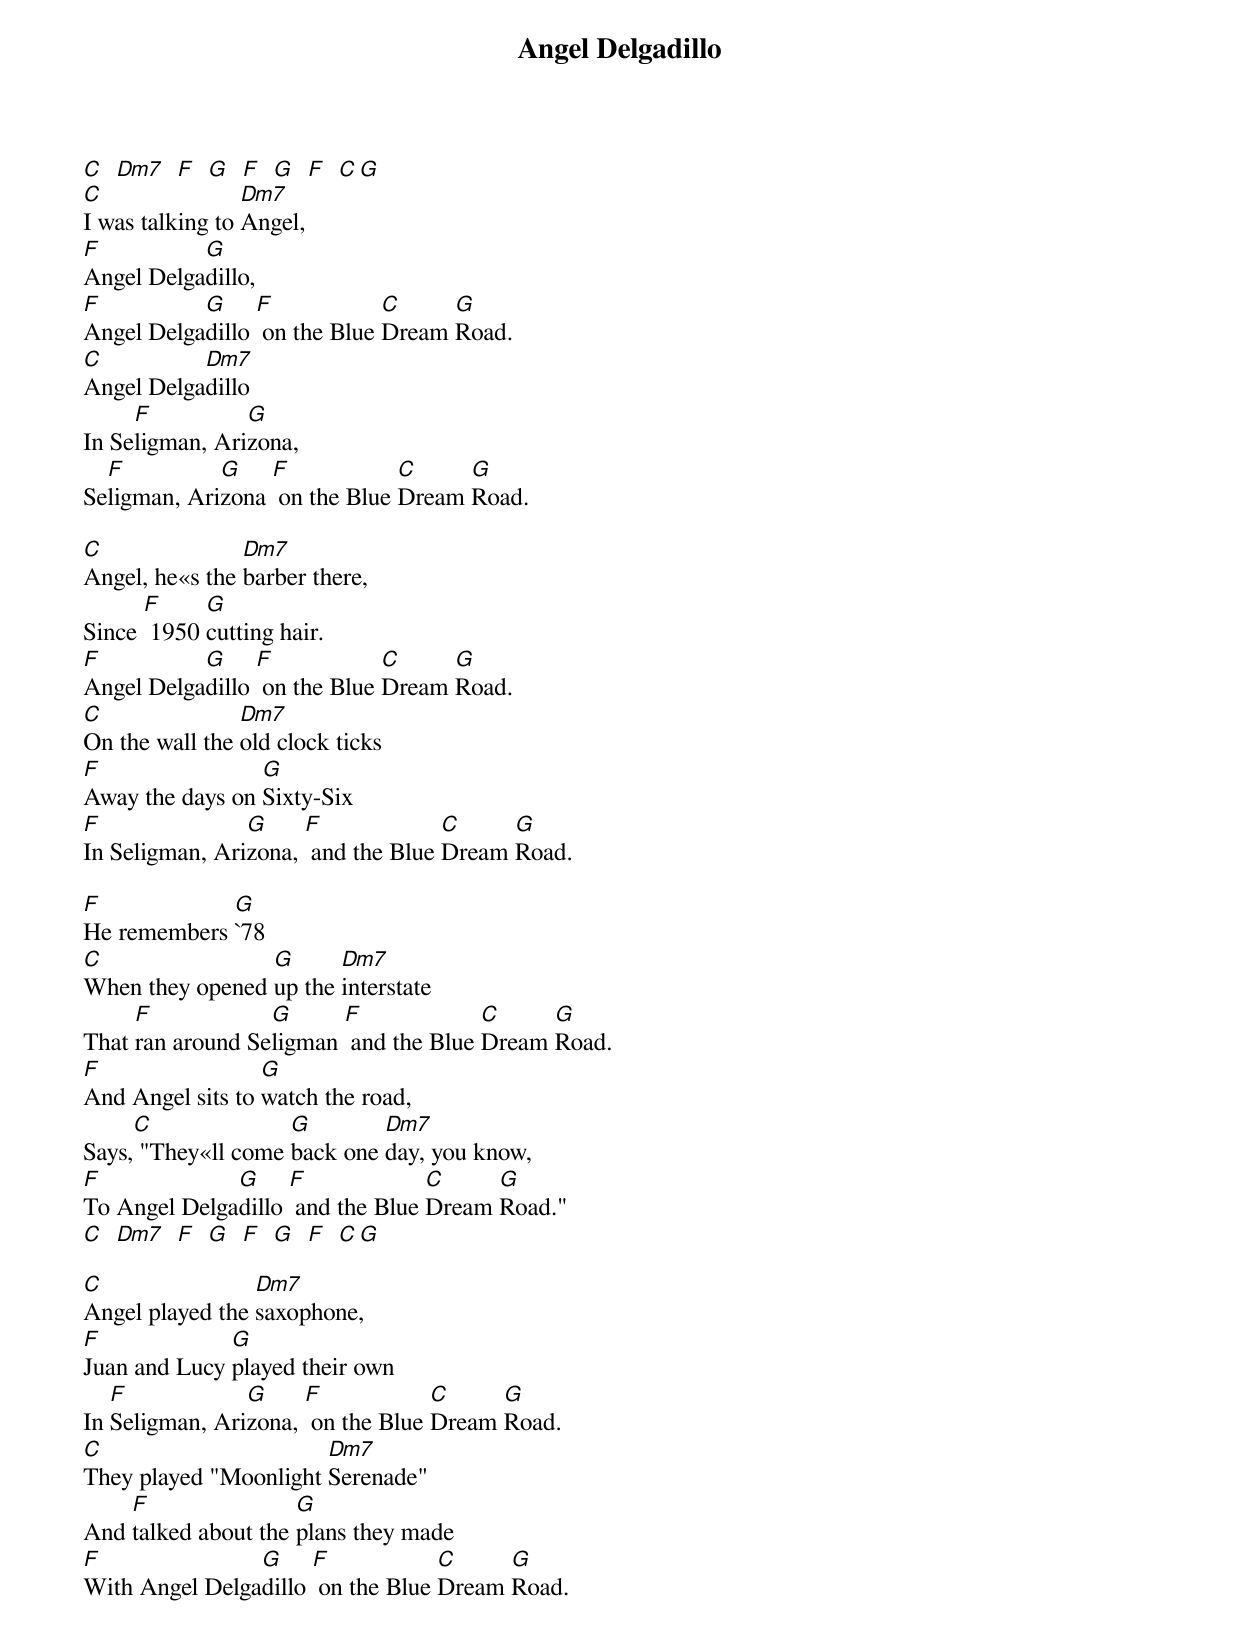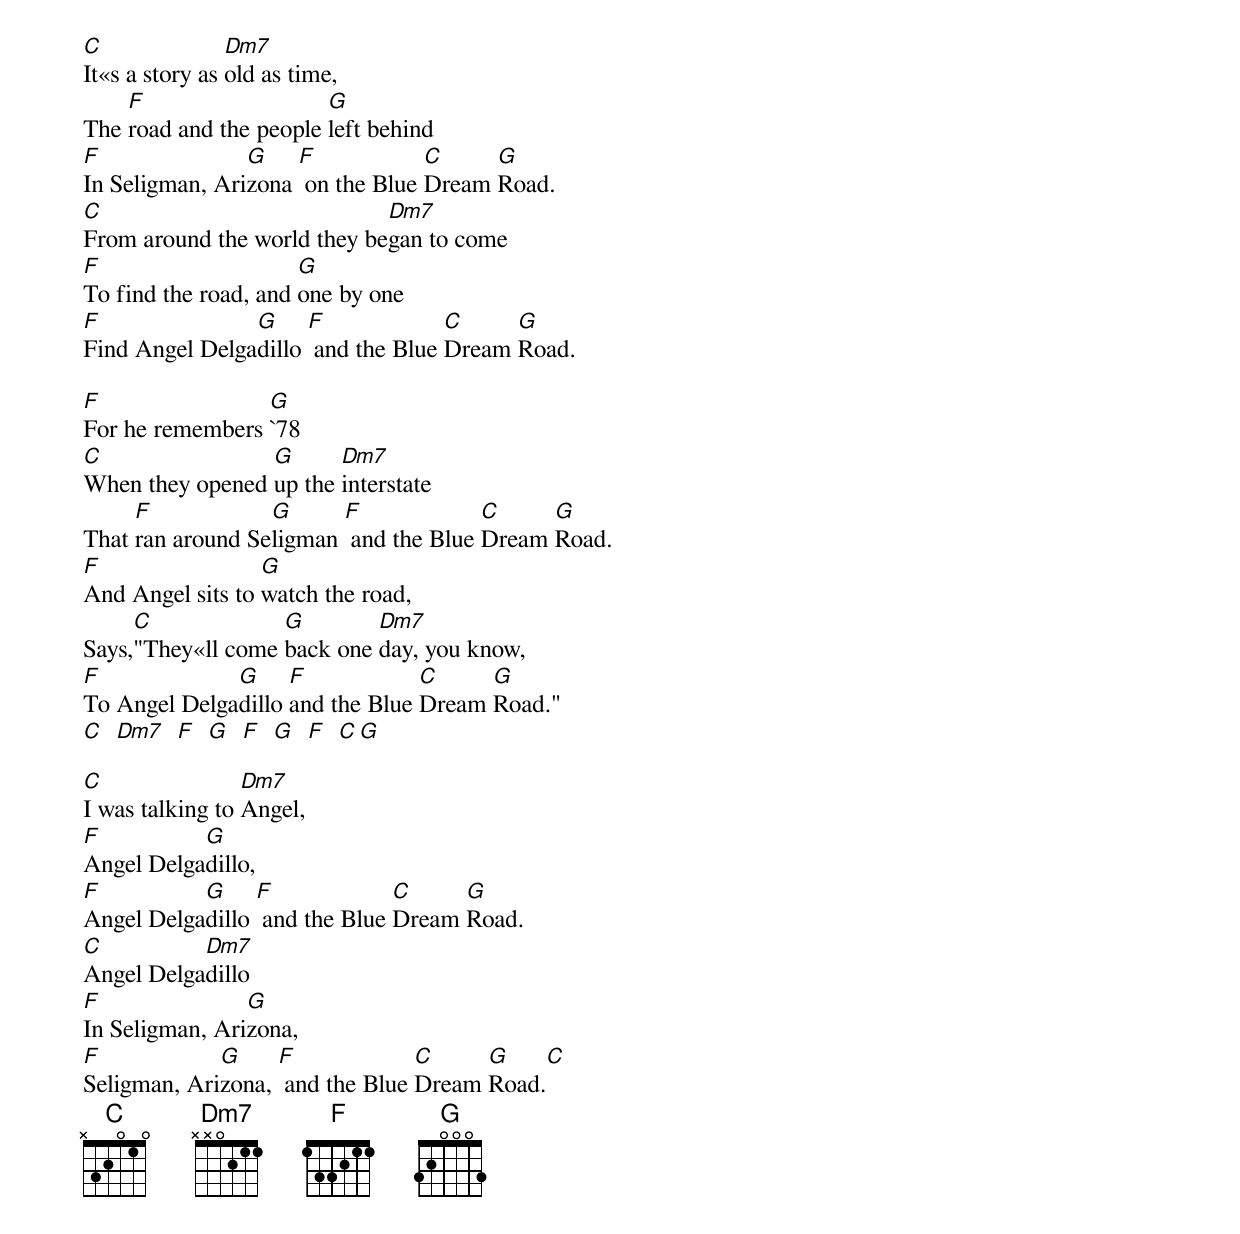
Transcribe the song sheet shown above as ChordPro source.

{title: Angel Delgadillo}
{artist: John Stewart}
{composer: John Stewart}
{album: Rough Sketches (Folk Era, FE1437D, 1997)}

[C]  [Dm7]  [F]  [G]  [F]  [G]  [F]  [C][G]
[C]I was talking to [Dm7]Angel,
[F]Angel Delga[G]dillo,
[F]Angel Delga[G]dillo [F] on the Blue [C]Dream [G]Road.
[C]Angel Delga[Dm7]dillo
In Se[F]ligman, Ari[G]zona,
Se[F]ligman, Ari[G]zona [F] on the Blue [C]Dream [G]Road.

[C]Angel, he«s the [Dm7]barber there,
Since [F] 1950 [G]cutting hair.
[F]Angel Delga[G]dillo [F] on the Blue [C]Dream [G]Road.
[C]On the wall the [Dm7]old clock ticks
[F]Away the days on [G]Sixty-Six
[F]In Seligman, Ari[G]zona, [F] and the Blue [C]Dream [G]Road.

[F]He remembers [G]`78
[C]When they opened [G]up the [Dm7]interstate
That [F]ran around Se[G]ligman [F] and the Blue [C]Dream [G]Road.
[F]And Angel sits to [G]watch the road,
Says,[C] "They«ll come [G]back one [Dm7]day, you know,
[F]To Angel Delga[G]dillo [F] and the Blue [C]Dream [G]Road."
[C]  [Dm7]  [F]  [G]  [F]  [G]  [F]  [C][G]

[C]Angel played the [Dm7]saxophone,
[F]Juan and Lucy [G]played their own
In [F]Seligman, Ari[G]zona, [F] on the Blue [C]Dream [G]Road.
[C]They played "Moonlight [Dm7]Serenade"
And [F]talked about the [G]plans they made
[F]With Angel Delga[G]dillo [F] on the Blue [C]Dream [G]Road.

[C]It«s a story as [Dm7]old as time,
The [F]road and the people [G]left behind
[F]In Seligman, Ari[G]zona [F] on the Blue [C]Dream [G]Road.
[C]From around the world they be[Dm7]gan to come
[F]To find the road, and [G]one by one
[F]Find Angel Delga[G]dillo [F] and the Blue [C]Dream [G]Road.

[F]For he remembers [G]`78
[C]When they opened [G]up the [Dm7]interstate
That [F]ran around Se[G]ligman [F] and the Blue [C]Dream [G]Road.
[F]And Angel sits to [G]watch the road,
Says,[C]"They«ll come [G]back one [Dm7]day, you know,
[F]To Angel Delga[G]dillo [F]and the Blue [C]Dream [G]Road."
[C]  [Dm7]  [F]  [G]  [F]  [G]  [F]  [C][G]

[C]I was talking to [Dm7]Angel,
[F]Angel Delga[G]dillo,
[F]Angel Delga[G]dillo [F] and the Blue [C]Dream [G]Road.
[C]Angel Delga[Dm7]dillo
[F]In Seligman, Ari[G]zona,
[F]Seligman, Ari[G]zona, [F] and the Blue [C]Dream [G]Road.[C]
